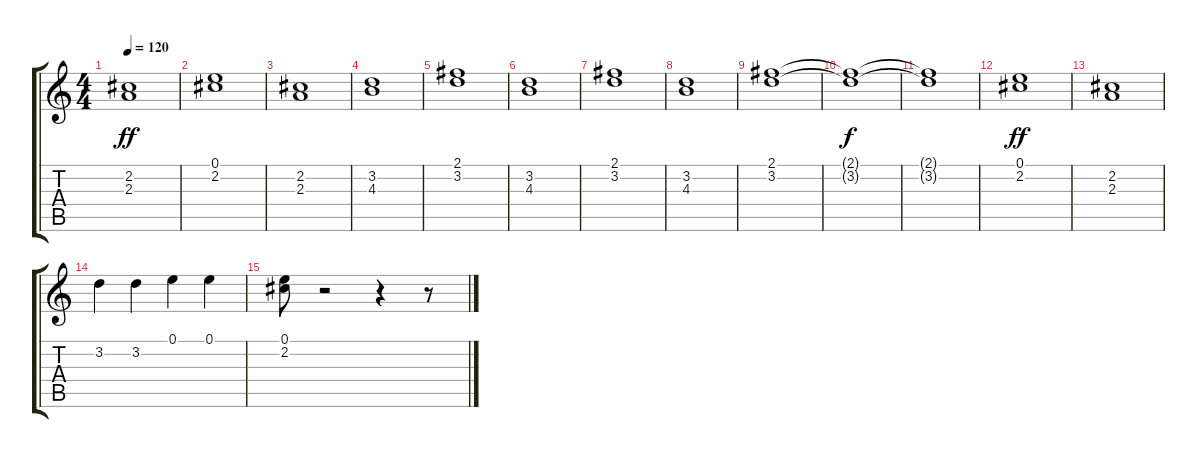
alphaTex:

\track "" {instrument acousticguitarnylon}
\staff {score tabs}
\tuning (E4 B3 G3 D3 A2 E2) {hide}
\ts (4 4)
\tempo 120
\clef g2
\ks c
(2.2 2.3).1{dy ff} |
(0.1 2.2).1 |
(2.2 2.3).1 |
(3.2 4.3).1 |
(2.1 3.2).1 |
(3.2 4.3).1 |
(2.1 3.2).1 |
(3.2 4.3).1 |
(2.1 3.2).1 |
(2.1{t} 3.2{t}).1{dy f} |
(2.1{t} 3.2{t}).1 |
(0.1 2.2).1{dy ff} |
(2.2 2.3).1 |
3.2.4 3.2.4 0.1.4 0.1.4 |
(0.1 2.2).8 r.2 r.4 r.8
